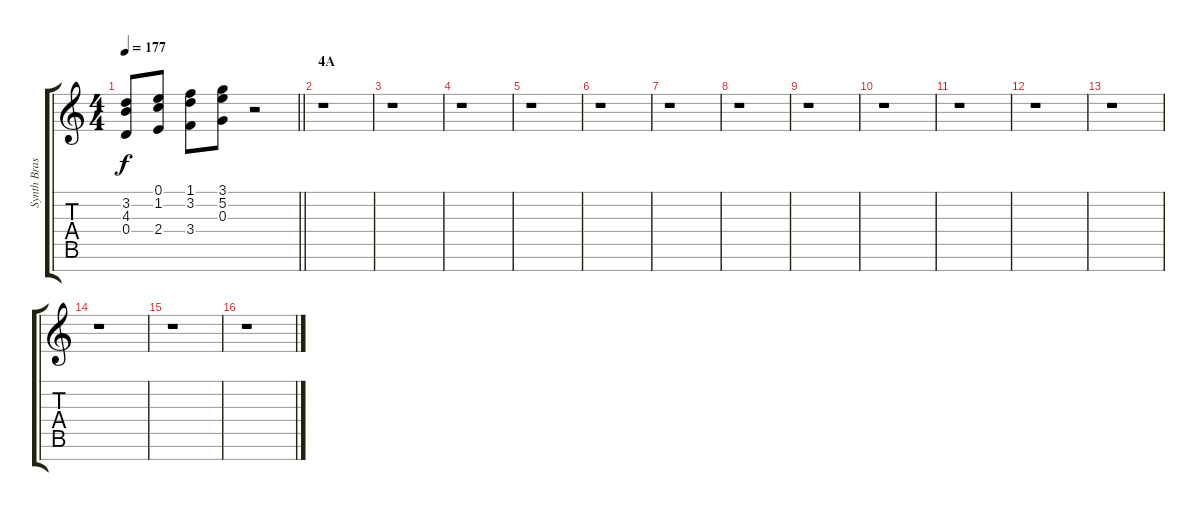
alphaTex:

\track ("Synth Brass" "Synth Bras") {instrument brasssection}
\staff {score tabs}
\tuning (E5 B4 G4 D4 A3 E3 B2) {hide}
\ts (4 4)
\tempo 177
\clef g2
\barLineRight lightlight
\ks c
(3.2 4.3 0.4).8{dy f} (0.1 1.2 2.4).8 (1.1 3.2 3.4).8 (3.1 5.2 0.3).8 r.2 |
\section ("" "4A")
r.1 |
r.1 |
r.1 |
r.1 |
r.1 |
r.1 |
r.1 |
r.1 |
r.1 |
r.1 |
r.1 |
r.1 |
r.1 |
r.1 |
r.1
